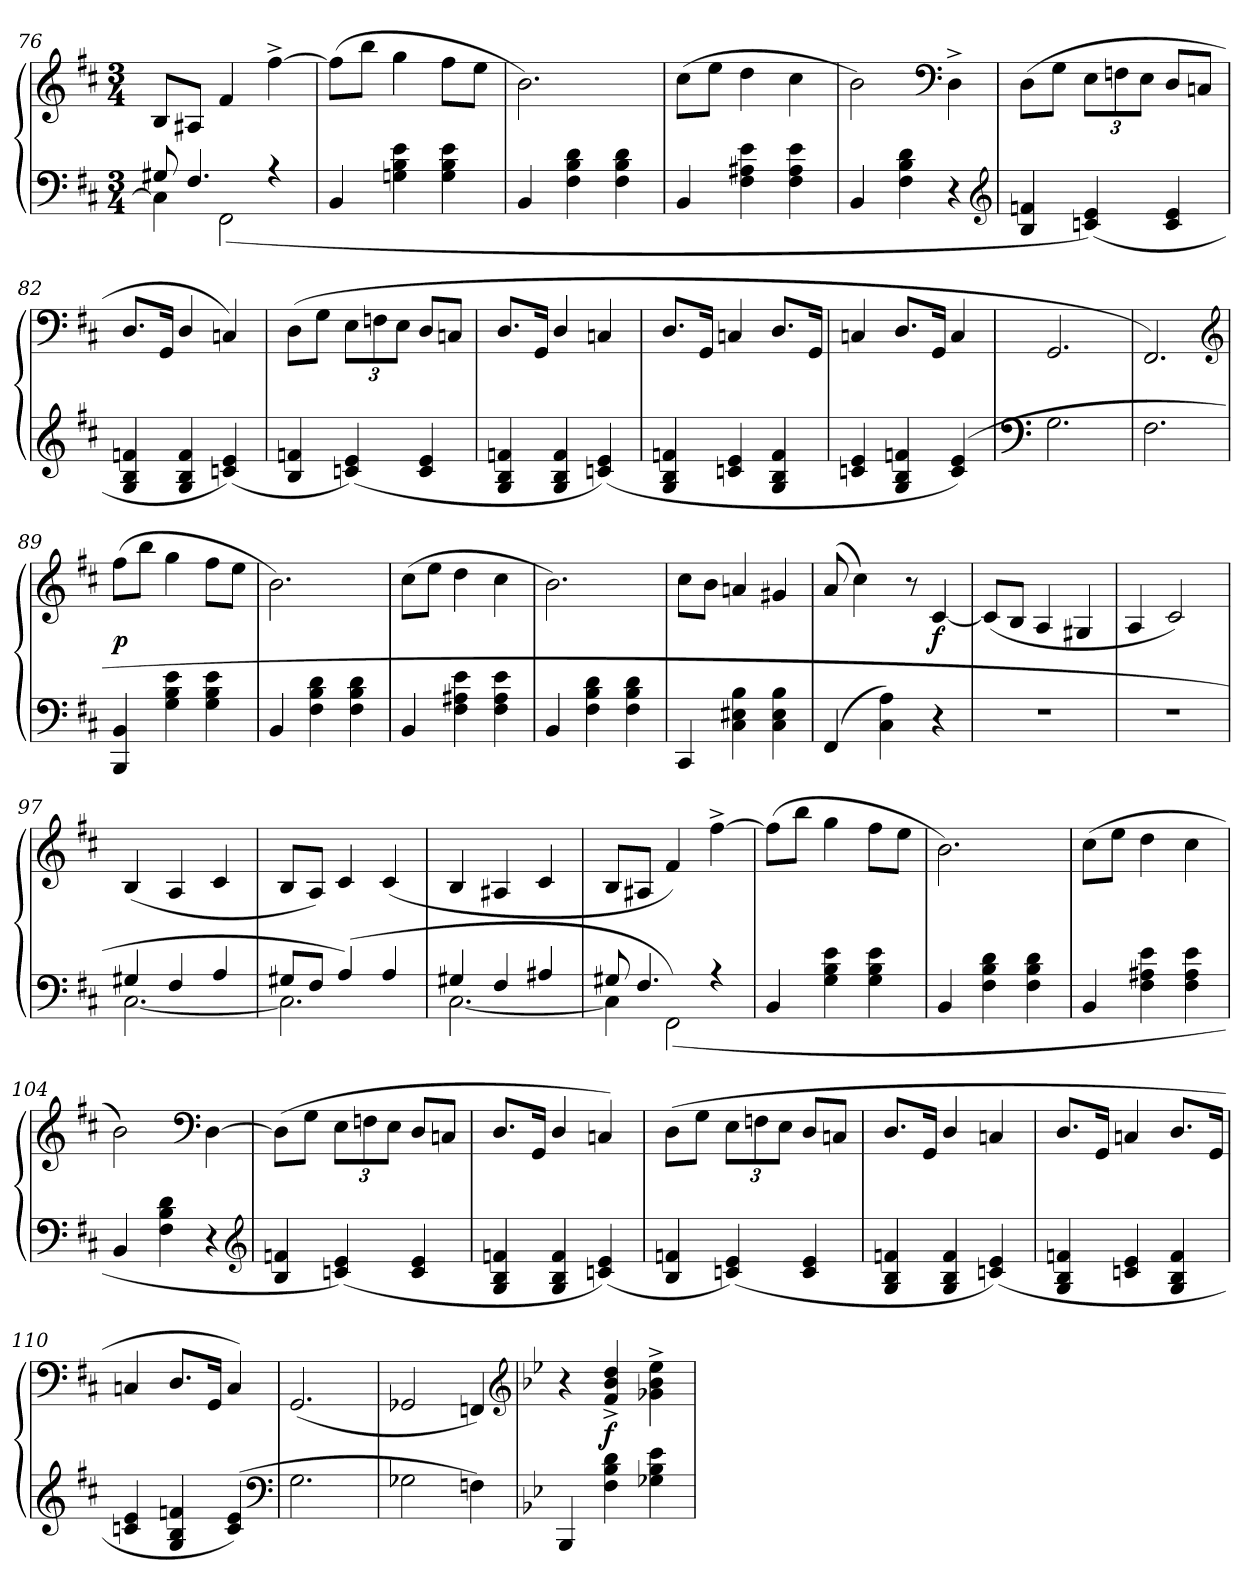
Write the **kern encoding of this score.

**kern	**kern	**dynam
*part1	*part1	*part1
*staff2	*staff1	*staff1/2
*clefF4	*clefG2	*
*k[f#c#]	*k[f#c#]	*
*M3/4	*M3/4	*
=76	=76	=76
*^	*	*
8G#X/	4C#\]	8B/L	.
4.F#/	.	8A#X/J	.
.	(2FF#\	4f#/	.
4r	.	[4ff#^\	.
*v	*v	*	*
=77	=77	=77
4BB/	(8ff#\L]	.
.	8bb\J	.
4Gn\ 4B\ 4e\	4gg\	.
4G\ 4B\ 4e\	8ff#\L	.
.	8ee\J	.
=78	=78	=78
4BB/	2.b\)	.
4F#\ 4B\ 4d\	.	.
4F#\ 4B\ 4d\	.	.
=79	=79	=79
4BB/	(8cc#\L	.
.	8ee\J	.
4F#\ 4A#X\ 4e\	4dd\	.
4F#\ 4A#\ 4e\	4cc#\	.
=80	=80	=80
4BB/	2b\)	.
4F#\ 4B\ 4d\	.	.
*	*clefF4	*
4r	4D^\	.
*clefG2	*	*
=81	=81	=81
4B/ 4fn/	(8D\L	.
.	8G\J	.
(4cn/ 4e/)	12E\L	.
.	12Fn\	.
.	12E\J	.
4c/ 4e/	8D/L	.
.	8Cn/J	.
=82	=82	=82
4G/ 4B/ 4fn/	8.D/L	.
.	16GG/Jk	.
4G/ 4B/ 4f/	4D/	.
(4cn/ 4e/)	4Cn/)	.
=83	=83	=83
4B/ 4fn/	(8D\L	.
.	8G\J	.
(4cn/ 4e/)	12E\L	.
.	12Fn\	.
.	12E\J	.
4c/ 4e/	8D/L	.
.	8Cn/J	.
=84	=84	=84
4G/ 4B/ 4fn/	8.D/L	.
.	16GG/Jk	.
4G/ 4B/ 4f/	4D/	.
(4cn/ 4e/)	4Cn/	.
=85	=85	=85
4G/ 4B/ 4fn/	8.D/L	.
.	16GG/Jk	.
4cn/ 4e/	4Cn/	.
4G/ 4B/ 4f/	8.D/L	.
.	16GG/Jk	.
=86	=86	=86
4cn/ 4e/	4Cn/	.
4G/ 4B/ 4fn/	8.D/L	.
.	16GG/Jk	.
(4c/ 4e/)	4C/	.
=87	=87	=87
*clefF4	*	*
2.G\	2.GG/	.
=88	=88	=88
2.F#\	2.FF#/)	.
*	*clefG2	*
=89	=89	=89
4BBB/ 4BB/	(8ff#\L	p
.	8bb\J	.
4G\ 4B\ 4e\	4gg\	.
4G\ 4B\ 4e\	8ff#\L	.
.	8ee\J	.
=90	=90	=90
4BB/	2.b\)	.
4F#\ 4B\ 4d\	.	.
4F#\ 4B\ 4d\	.	.
=91	=91	=91
4BB/	(8cc#\L	.
.	8ee\J	.
4F#\ 4A#X\ 4e\	4dd\	.
4F#\ 4A#\ 4e\	4cc#\	.
=92	=92	=92
4BB/	2.b\)	.
4F#\ 4B\ 4d\	.	.
4F#\ 4B\ 4d\	.	.
=93	=93	=93
4CC#/	8cc#\L	.
.	8b\J	.
4C#\ 4E#X\ 4B\	4an/	.
4C#\ 4E#\ 4B\	4g#X/	.
=94	=94	=94
(4FF#/	(8a/	.
.	4cc#\)	.
4C#\ 4A\)	.	.
.	8r	.
4r	[4c#/	f
=95	=95	=95
2.r	(8c#/L]	.
.	8B/J	.
.	4A/	.
.	4G#X/	.
=96	=96	=96
2.r	4A/	.
.	2c#/)	.
=97	=97	=97
*^	*	*
4G#X/	[2.C#\	(4B/	.
4F#/	.	4A/	.
4A/	.	4c#/	.
=98	=98	=98	=98
8G#X/L	2.C#\]	8B/L	.
8F#/J	.	8A/J)	.
(4A/)	.	4c#/	.
4A/	.	(4c#/	.
=99	=99	=99	=99
4G#X/	[2.C#\	4B/	.
4F#/	.	4A#X/	.
4A#X/	.	4c#/	.
=100	=100	=100	=100
8G#X/	4C#\]	8B/L	.
4.F#/	.	8A#X/J	.
.	(2FF#\)	4f#/)	.
4r	.	[4ff#^\	.
*v	*v	*	*
=101	=101	=101
4BB/	(8ff#\L]	.
.	8bb\J	.
4G\ 4B\ 4e\	4gg\	.
4G\ 4B\ 4e\	8ff#\L	.
.	8ee\J	.
=102	=102	=102
4BB/	2.b\)	.
4F#\ 4B\ 4d\	.	.
4F#\ 4B\ 4d\	.	.
=103	=103	=103
4BB/	(8cc#\L	.
.	8ee\J	.
4F#\ 4A#X\ 4e\	4dd\	.
4F#\ 4A#\ 4e\	4cc#\	.
=104	=104	=104
4BB/	2b\)	.
4F#\ 4B\ 4d\	.	.
*	*clefF4	*
4r	[4D\	.
*clefG2	*	*
=105	=105	=105
4B/ 4fn/	(8D\L]	.
.	8G\J	.
(4cn/ 4e/)	12E\L	.
.	12Fn\	.
.	12E\J	.
4c/ 4e/	8D/L	.
.	8Cn/J	.
=106	=106	=106
4G/ 4B/ 4fn/	8.D/L	.
.	16GG/Jk	.
4G/ 4B/ 4f/	4D/	.
(4cn/ 4e/)	4Cn/)	.
=107	=107	=107
4B/ 4fn/	(8D\L	.
.	8G\J	.
(4cn/ 4e/)	12E\L	.
.	12Fn\	.
.	12E\J	.
4c/ 4e/	8D/L	.
.	8Cn/J	.
=108	=108	=108
4G/ 4B/ 4fn/	8.D/L	.
.	16GG/Jk	.
4G/ 4B/ 4f/	4D/	.
(4cn/ 4e/)	4Cn/	.
=109	=109	=109
4G/ 4B/ 4fn/	8.D/L	.
.	16GG/Jk	.
4cn/ 4e/	4Cn/	.
4G/ 4B/ 4f/	8.D/L	.
.	16GG/Jk	.
=110	=110	=110
4cn/ 4e/	4Cn/	.
4G/ 4B/ 4fn/	8.D/L	.
.	16GG/Jk	.
(4c/ 4e/)	4C/)	.
*clefF4	*	*
=111	=111	=111
2.G\	(2.GG/	.
=112	=112	=112
2G-X\	2GG-X/	.
4Fn\)	4FFn/)	.
*	*clefG2	*
=113	=113	=113
*k[b-e-]	*k[b-e-]	*
4BBB-/	4r	.
4F\ 4B-\ 4d\	4f^/ 4b-^/ 4dd^/	f
4G-X\ 4B-\ 4e-\	4g-X^\ 4b-^\ 4ee-^\	.
=	=	=
*-	*-	*-
